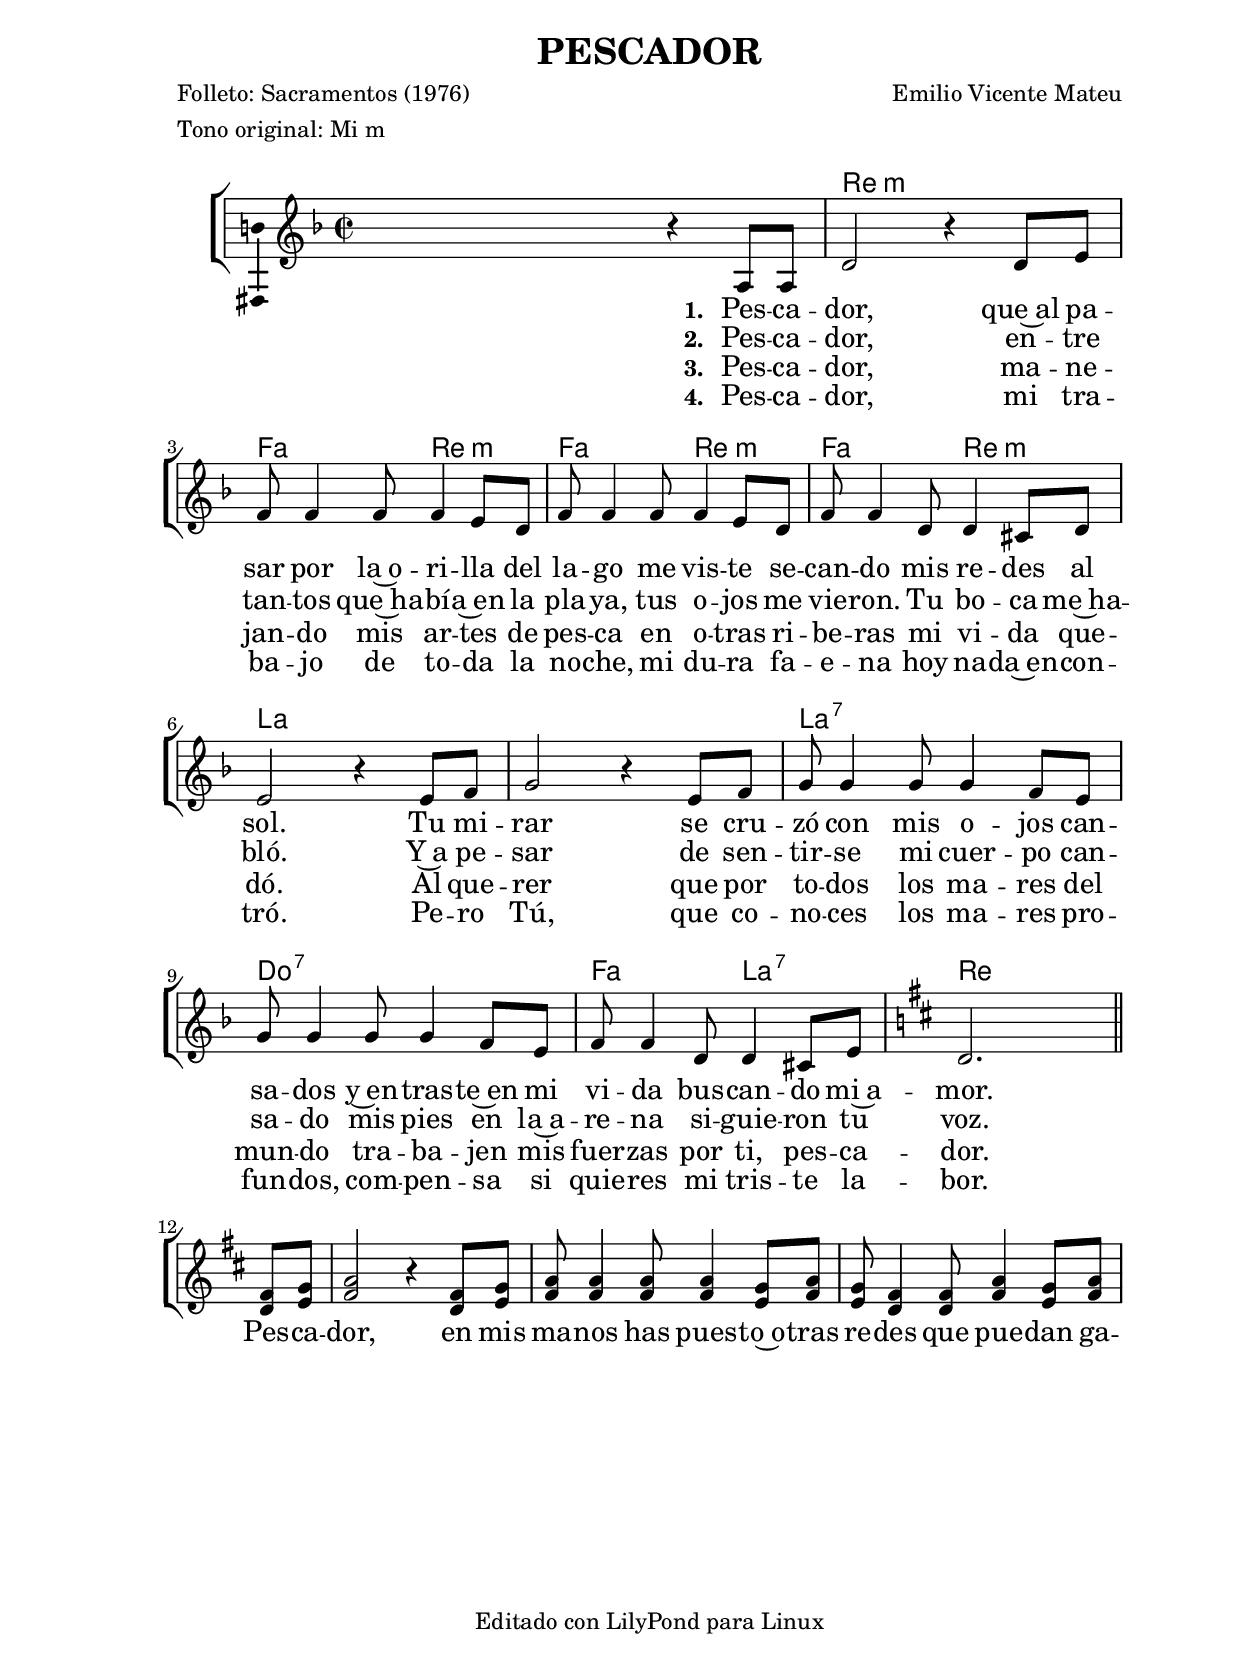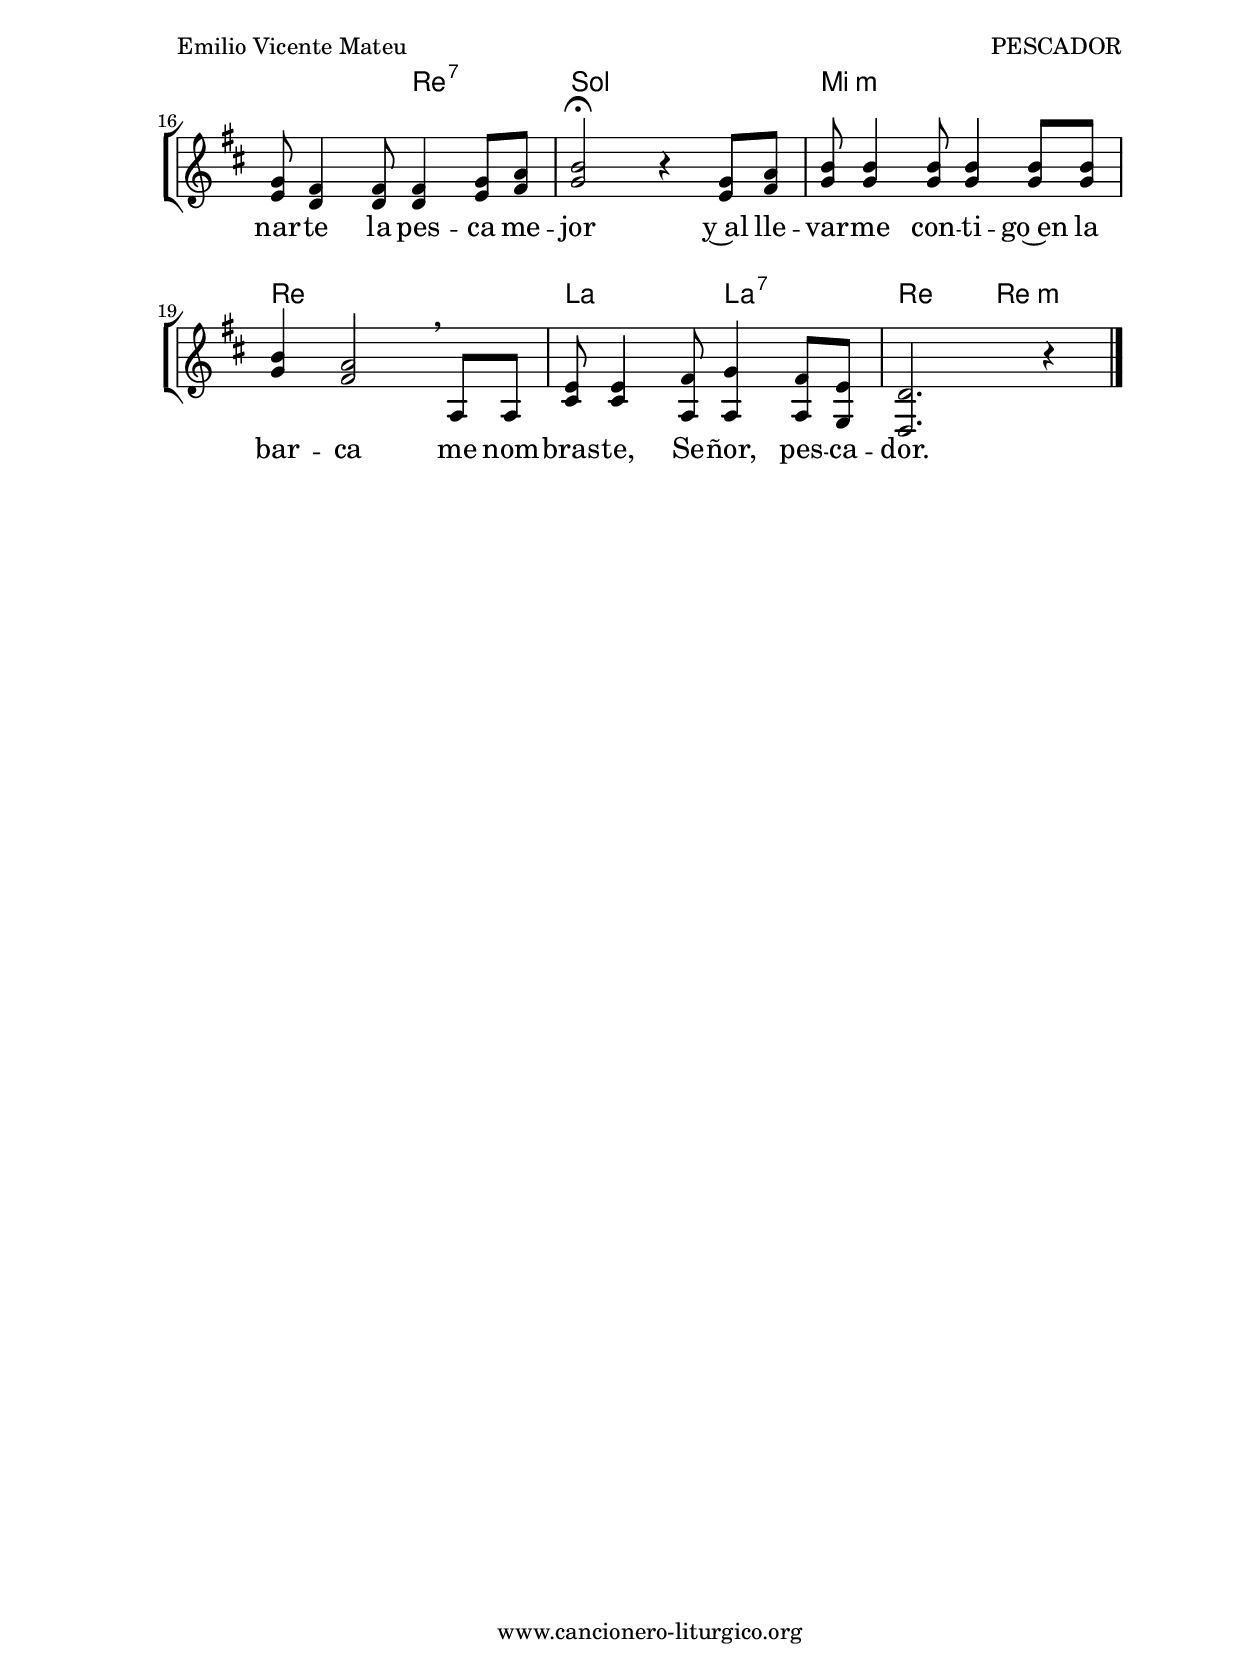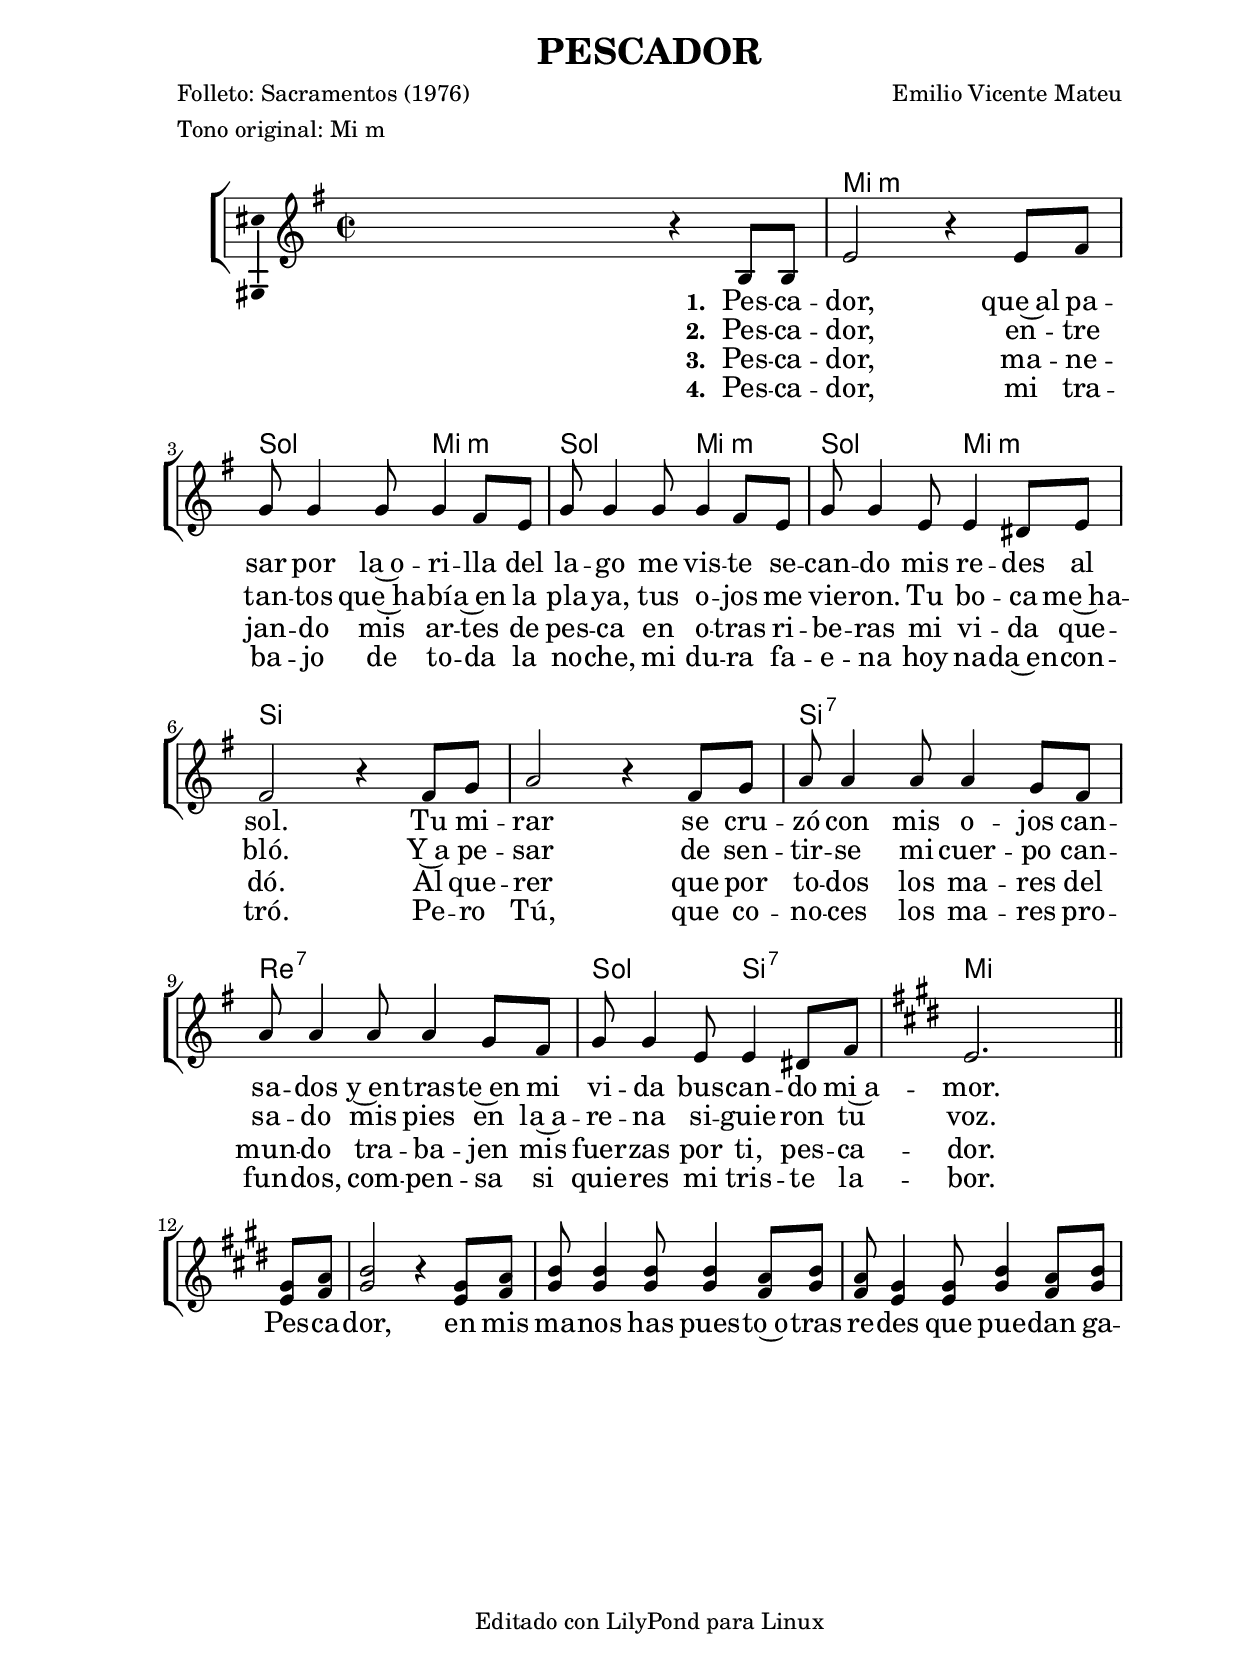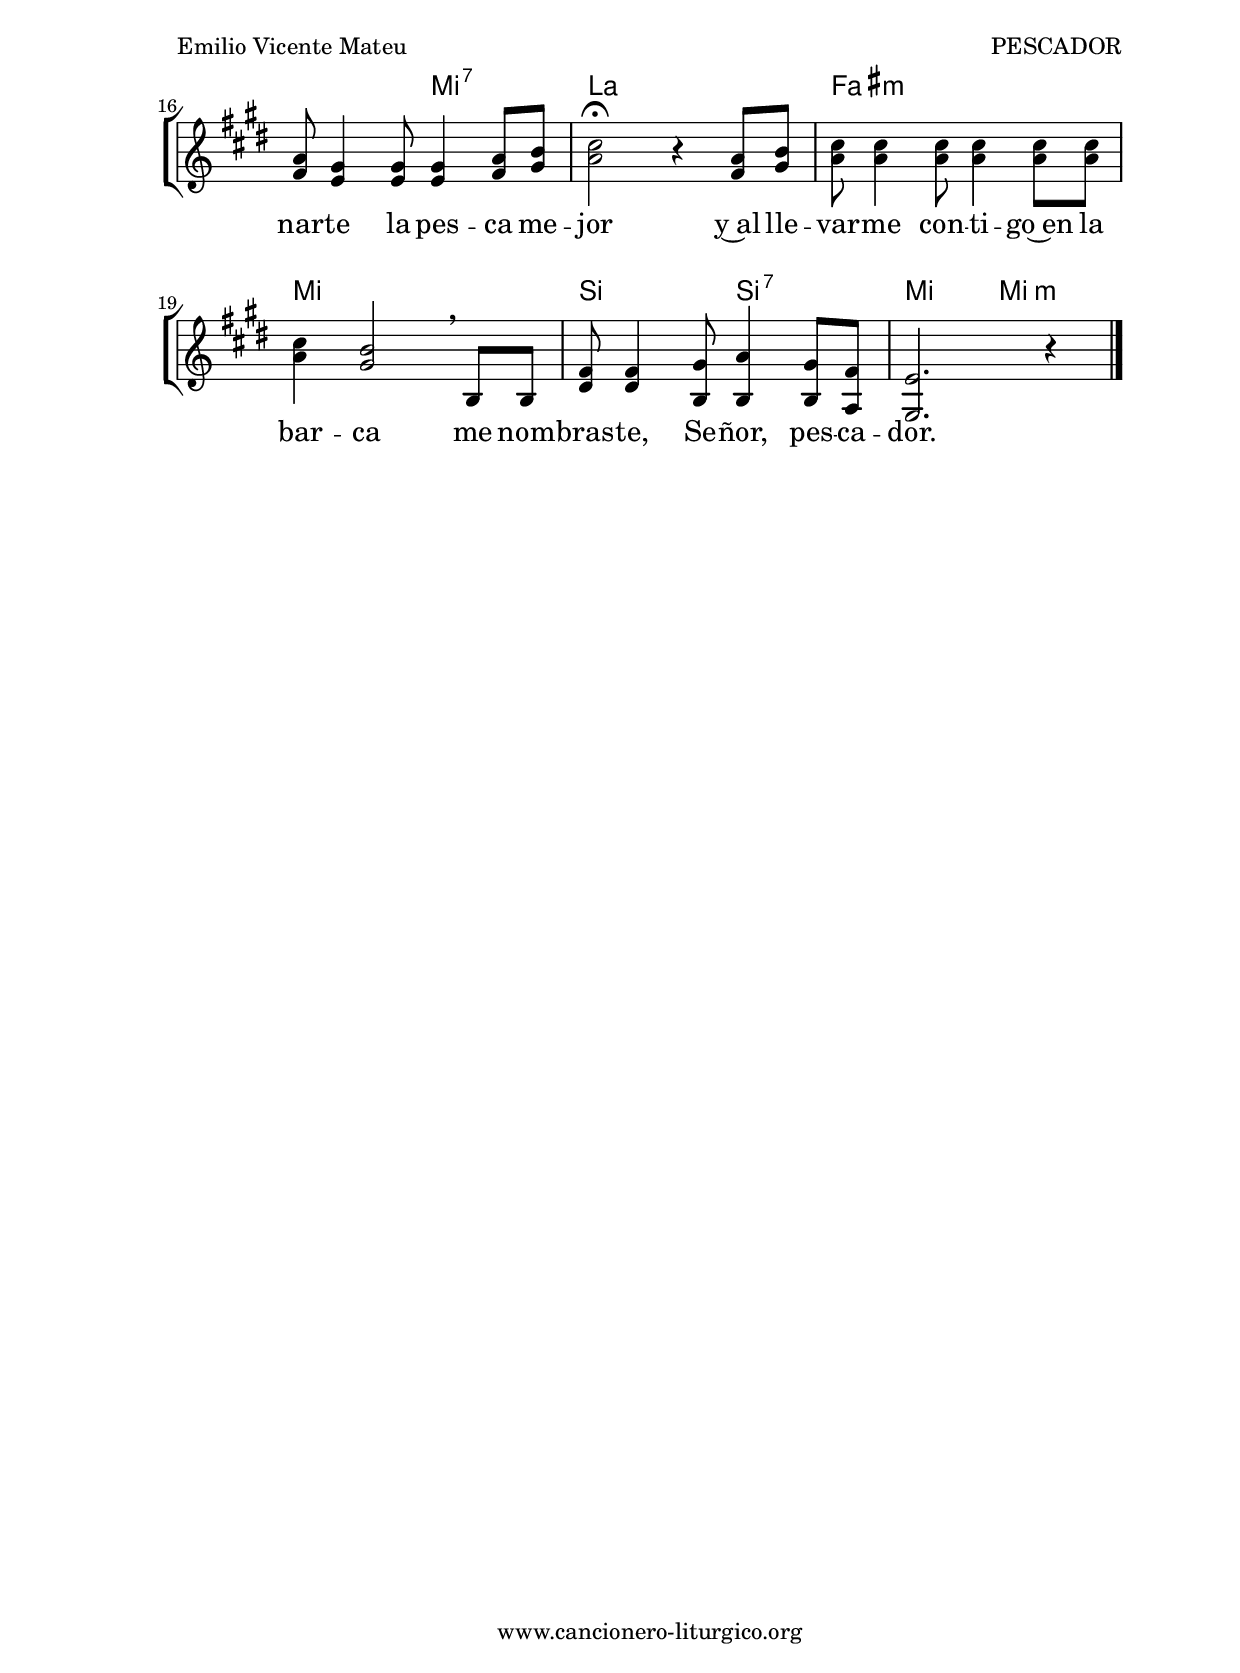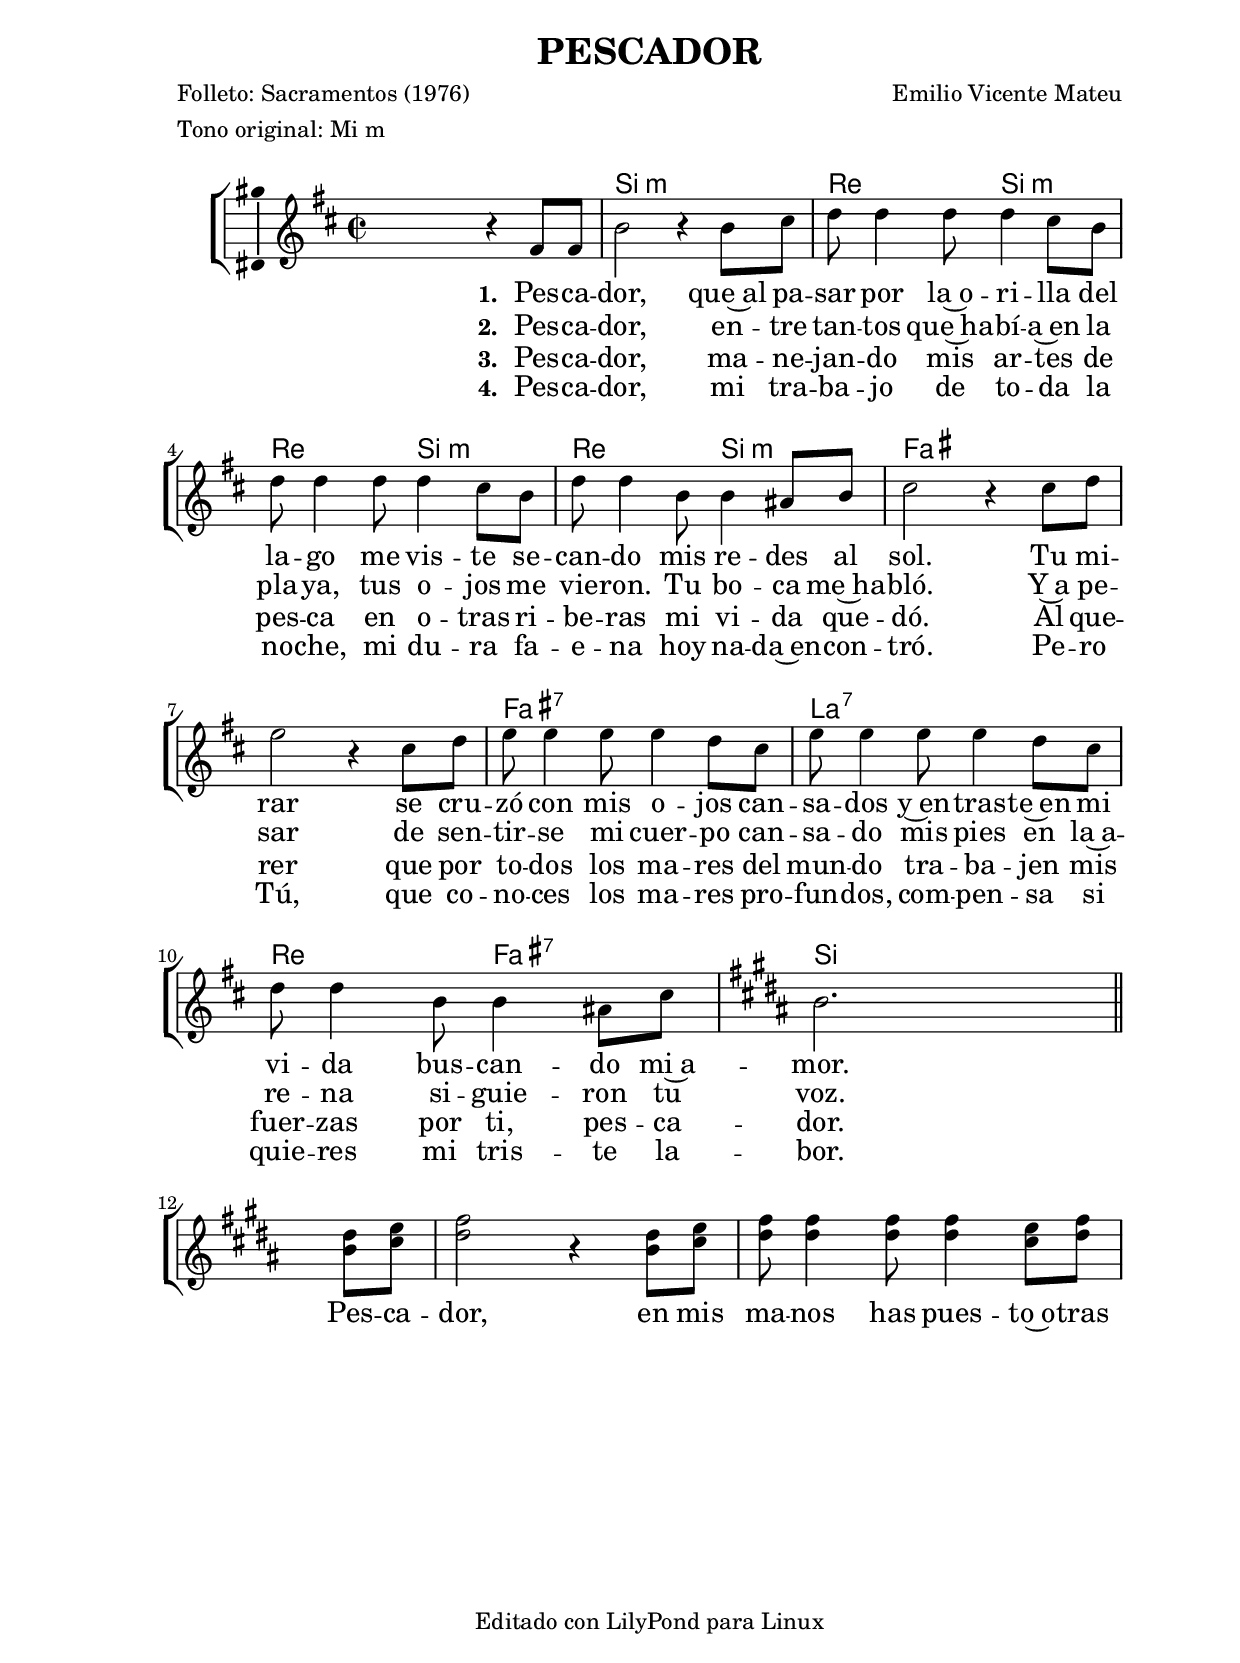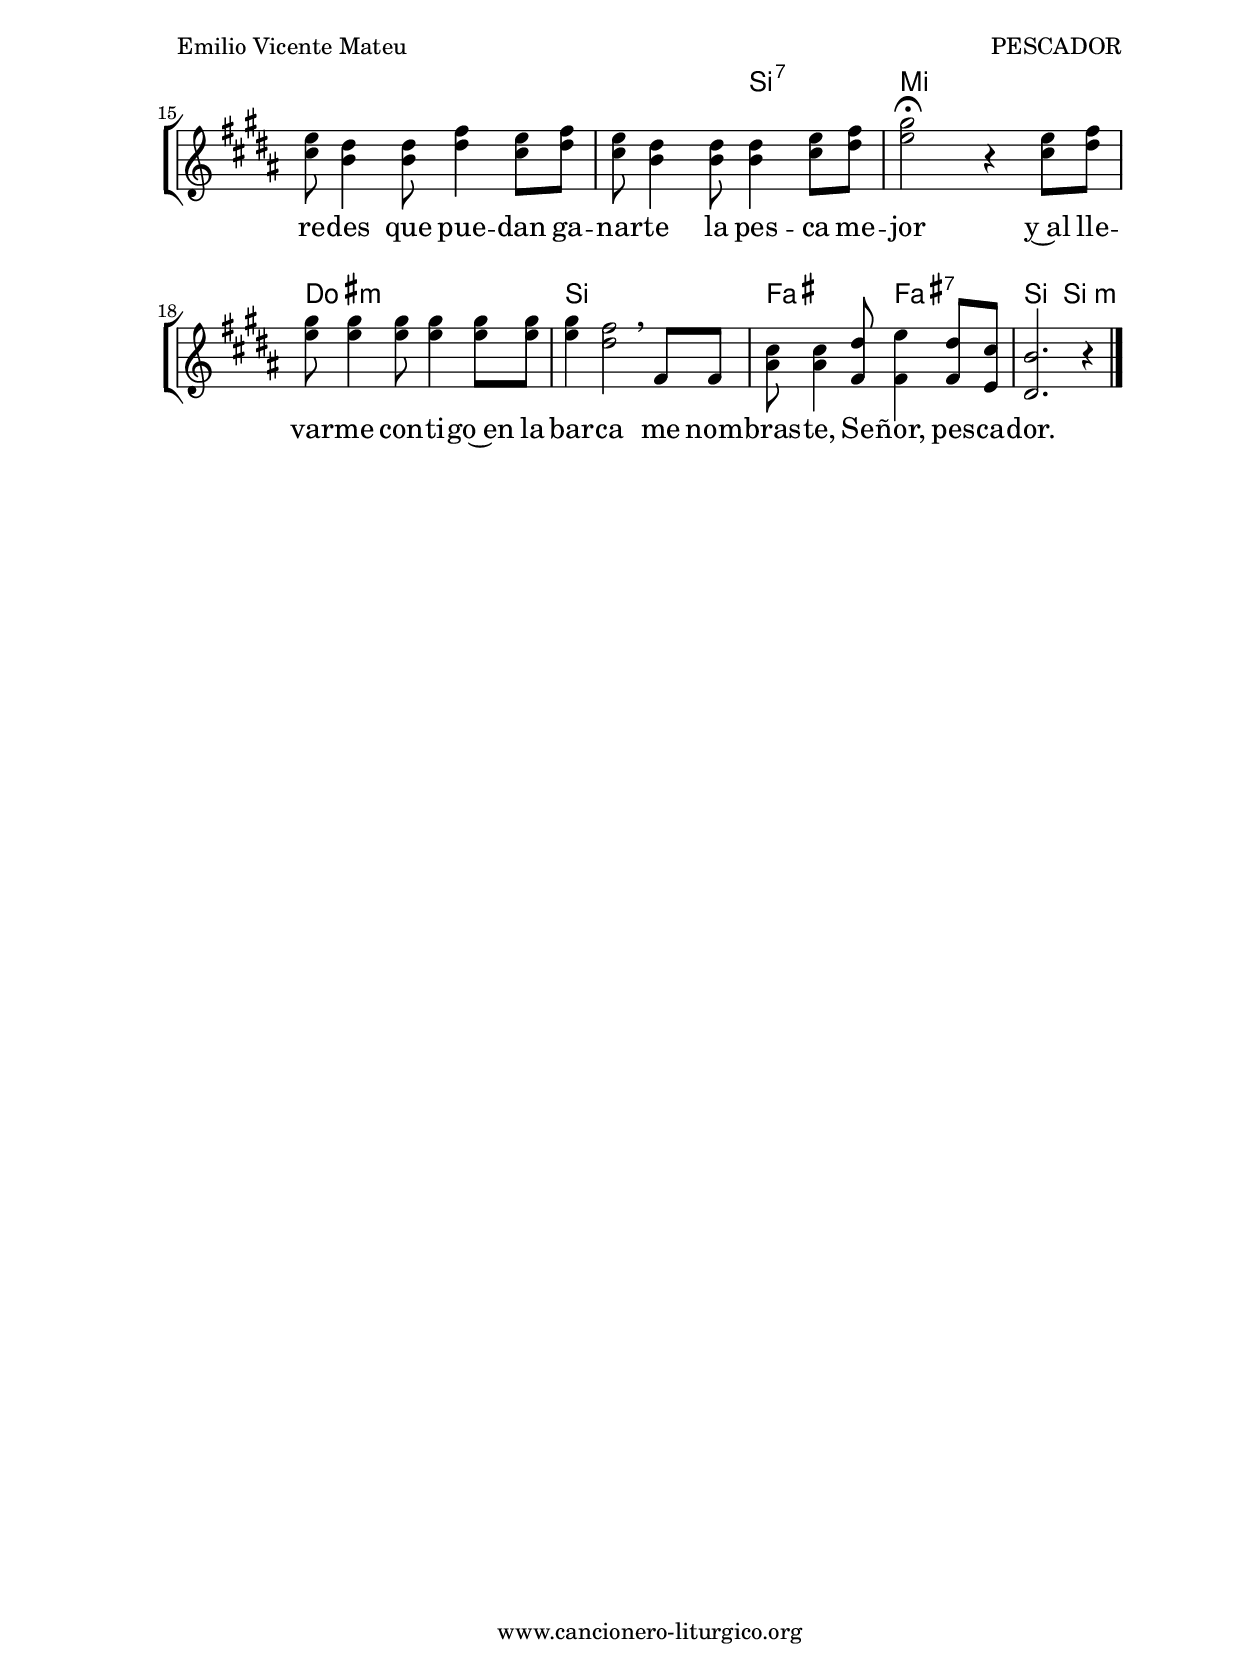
%
%para convertir .midi en .wav:
%timidity filename.midi -Ow -o finename.wav
%
%
%Para convertir de .wav a .mp3:
%lame -h -m j filename.wav
%
%
%para escuchar el midi:
%timidity nombrefichero.midi
%


%versión de lilypond para la que se ha escrito esta partitura:
\version "2.16.0"

	%Tamaño papel
	#(set-default-paper-size "a4")
	%Tamaño partitura
	#(set-global-staff-size 20)
	%No responde al pulsar sobre una nota
	#(ly:set-option 'point-and-click #f)

%parámetros del encabezamiento:
\header {
	title = "PESCADOR"
	subtitle = ""
	composer = "Emilio Vicente Mateu"
	poet = "Folleto: Sacramentos (1976)"
	meter = "Tono original: Mi m"
	arranger = ""
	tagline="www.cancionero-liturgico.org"
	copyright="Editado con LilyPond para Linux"
	}

%parámetros asociados al papel:
\paper  {
	oddHeaderMarkup = \markup {\fill-line { \on-the-fly #not-first-page \fromproperty #'header:title \on-the-fly #not-first-page \fromproperty #'header:composer }}
	evenHeaderMarkup = \markup {\fill-line { \fromproperty #'header:composer \fromproperty #'header:title }}
	#(set-paper-size "a4")
	print-page-number = ##f
	first-page-number = 1
	print-first-page-number = ##f
%	head-separation = 3.0 \cm
	top-margin = 2.0 \cm
	bottom-margin = 0.5\cm
%%%	bottom-margin = -2.5\cm
	left-margin = 3.0 \cm
	line-width = 16.0 \cm 
	indent = 8\mm
	interscoreline = 2.\mm
	between-system-space = 15\mm
%	para que las partituras no llenen la hoja:
	ragged-bottom = ##t
%	idem para la última hoja:
	ragged-last-bottom = ##f
%	para que las partituras llenen el ancho del papel:
	ragged-last = ##f
	after-title-space = 2.5 \cm
%page-count=1
%system-count=8

	%Flexible Vertical Spacing
%	markup-markup-spacing =
%	#'((basic-distance . 15) (minimum-distance . 15) (padding . 3))
	markup-system-spacing =
	#'((basic-distance . 15) (minimum-distance . 15) (padding . 3))
	system-system-spacing =
	#'((basic-distance . 15) (minimum-distance . 15) (padding . 3))
	score-system-spacing =
	#'((basic-distance . 15) (minimum-distance . 15) (padding . 5))
%	top-system-spacing = % header
%	#'((basic-distance . 8) (minimum-distance . 0) (padding . 0))
%	top-markup-spacing =
%	#'((basic-distance . 20) (minimum-distance . 20) (padding . 0))
	last-bottom-spacing = % footer
	#'((basic-distance . 5) (minimum-distance . 5) (padding . 3))
%	score-markup-spacing =
%	#'((basic-distance . 16) (minimum-distance . 13) (padding . 0))

	}


%parámetros que afectan a toda la partitura:
global =  {
	%clave de sol (G):
	\clef G
	%armadura:
	\transpose e d
	\key e \minor
	\tempo 4=100
	\set Score.tempoHideNote = ##t
	}



acordes = {
	\italianChords
	\chordmode {
	\transpose e d
{

s2 s
e:m s g e:m g e:m g e:m b s s s b:7 s d:7 s g b:7
e s

s2 s
e s s s s s s e:7 a s fis:m s e s b b:7 e e:m

}
}
}

melodia = 
	\transpose e d
{
	\relative c'{
\time 2/2

s2 r4 b8 b
e2 r4 e8 fis
g8 g4 g8 g4 fis8 e
g8 g4 g8 g4 fis8 e
g8 g4 e8 e4 dis8 e
fis2 r4 fis8 g
a2 r4 fis8 g
a8 a4 a8 a4 g8 fis
a8 a4 a8 a4 g8 fis
g8 g4 e8 e4 dis8 fis

\key e \major

e2. s4

\bar "||"
\break

s2.

<<
{
gis8 a
b2 r4 gis8 a
b8 b4 b8 b4 a8 b
a8 gis4 gis8 b4 a8 b
a8 gis4 gis8 gis4 a8 b
cis2 \fermata r4 a8 b
cis8 cis4 cis8 cis4 cis8 cis
cis4 b2 \breathe b,8 b
fis'8 fis4 gis8 a4 gis8 fis
e2. r4
}
{
e8 fis
gis2 r4 e8 fis
gis8 gis4 gis8 gis4 fis8 gis
fis8 e4 e8 gis4 fis8 gis
fis8 e4 e8 e4 fis8 gis
a2 \fermata r4 fis8 gis
a8 a4 a8 a4 a8 a
a4 gis2 \breathe s8 s
dis8 dis4 b8 b4 b8 a
gis2. r4
}
>>

\bar "|."
	}
	}


texto = \lyricmode {
\set stanza =#"1. " Pes -- ca -- dor,
que~al pa -- sar por la~o -- ri -- lla del la -- go
me vis -- te se -- can -- do
mis re -- des al sol.

Tu mi -- rar
se cru -- zó con mis o -- jos can -- sa -- dos
y~en -- tras -- te~en mi vi -- da
bus -- can -- do mi~a -- mor.

Pes -- ca -- dor,
en mis ma -- nos has pues -- to~o -- tras re -- des
que pue -- dan ga -- nar -- te
la pes -- ca me -- jor
y~al lle -- var -- me con -- ti -- go~en la bar -- ca
me nom -- bras -- te, Se -- ñor,
pes -- ca -- dor.

	}

textodos = \lyricmode {
\set stanza =#"2. " Pes -- ca -- dor,
en -- tre tan -- tos que~ha -- bí -- a~en la pla -- ya,
tus o -- jos me vie -- ron.
Tu bo -- ca me~ha -- bló.

Y~a pe -- sar
de sen -- tir -- se mi cuer -- po can -- sa -- do
mis pies en la~a -- re -- na
si -- guie -- ron tu voz.

	}

textotres = \lyricmode {
\set stanza =#"3. " Pes -- ca -- dor,
ma -- ne -- jan -- do mis ar -- tes de pes -- ca
en o -- tras ri -- be -- ras
mi vi -- da que -- dó.
Al que -- rer
que por to -- dos los ma -- res del mun -- do
tra -- ba -- jen mis fuer -- zas
por ti, pes -- ca -- dor.

	}

textocuatro = \lyricmode {
\set stanza =#"4. " Pes -- ca -- dor,
mi tra -- ba -- jo de to -- da la no -- che,
mi du -- ra fa -- e -- na
hoy na -- da~en -- con -- tró.
Pe -- ro Tú,
que co -- no -- ces los ma -- res pro -- fun -- dos,
com -- pen -- sa si quie -- res
mi tris -- te la -- bor.

	}



acordesStaff = \context ChordNames = acordesStaff <<
	\set chordChanges = ##t
	\acordes
	>>


vozStaff = \context Voice = vozStaff
\with {\consists "Ambitus_engraver"}
<<
%	\set Staff.instrumentName = ""
%	\set Staff.shortInstrumentName = ""
%	\set Staff.midiInstrument = #"clarinet"
%	\set Staff.midiInstrument = #"cello"
%	\set Staff.midiInstrument = #"flute"
	\set Staff.midiInstrument = #"electric guitar (jazz)"
%	\set Staff.midiInstrument = #"english horn"
%	\set Staff.midiInstrument = #"violin"
%	\set Staff.midiInstrument = #"glockenspiel"
	\set Staff.midiMinimumVolume = #0.7
	\set Staff.midiMaximumVolume = #0.9
	\global
	\melodia
	>>

textoStaff = \context Lyrics = textoStaff <<
	\lyricsto vozStaff \texto
	>>

textodosStaff = \context Lyrics = textodosStaff <<
	\lyricsto vozStaff \textodos
	>>

textotresStaff = \context Lyrics = textotresStaff <<
	\lyricsto vozStaff \textotres
	>>

textocuatroStaff = \context Lyrics = textocuatroStaff <<
	\lyricsto vozStaff \textocuatro
	>>


\book {
	\score {
		\context ChoirStaff {
			\override StaffGroup.SystemStartBracket #'collapse-height = #1
			\override Score.SystemStartBar #'collapse-height = #1
			<<
			\acordesStaff
			\vozStaff
			\textoStaff
			\textodosStaff
			\textotresStaff
			\textocuatroStaff
			>>
			}
		\layout {
	    		\context {
				\Lyrics
				\override LyricText #'font-size = #2
				}
	   		 \context {
				\Score
				\override StaffSymbol #'staff-space = #(magstep +3)
				}
			}
		}
	\score {
		\unfoldRepeats
		\context ChoirStaff {
			<<
			\acordesStaff
			\vozStaff
			>>
			}
		\midi {
	  		\context {
	  			\Score
				tempoWholesPerMinute = #(ly:make-moment 70 4)
				}
			}
		}
	}



#(define output-suffix "C")
\book {
	\score {
		\context ChoirStaff {
			\override StaffGroup.SystemStartBracket #'collapse-height = #1
			\override Score.SystemStartBar #'collapse-height = #1
\transpose c d
			<<
			\acordesStaff
			\vozStaff
			\textoStaff
			\textodosStaff
			\textotresStaff
			\textocuatroStaff
			>>
			}
		\layout {
	    		\context {
				\Lyrics
				\override LyricText #'font-size = #2
				}
	   		 \context {
				\Score
				\override StaffSymbol #'staff-space = #(magstep +3)
				}
			}
		}
	}

#(define output-suffix "S")
\book {
	\score {
		\context ChoirStaff {
			\override StaffGroup.SystemStartBracket #'collapse-height = #1
			\override Score.SystemStartBar #'collapse-height = #1
\transpose c a
			<<
			\acordesStaff
			\vozStaff
			\textoStaff
			\textodosStaff
			\textotresStaff
			\textocuatroStaff
			>>
			}
		\layout {
	    		\context {
				\Lyrics
				\override LyricText #'font-size = #2
				}
	   		 \context {
				\Score
				\override StaffSymbol #'staff-space = #(magstep +3)
				}
			}
		}
	}


